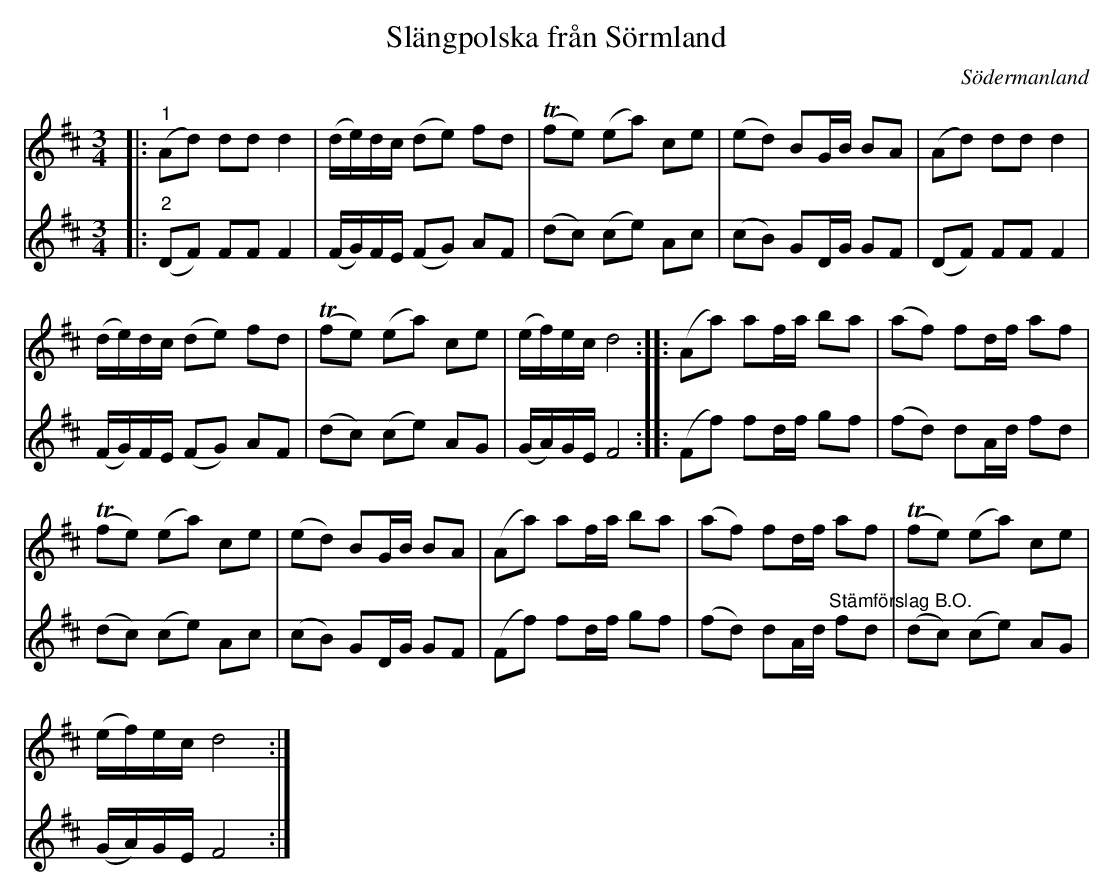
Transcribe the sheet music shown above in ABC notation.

X:1
T:Slängpolska från Sörmland
O:Södermanland
L:1/8
M:3/4
K:D
V:1
|:"^1" (Ad) dd d2 | (d/e/)d/c/ (de) fd |T (fe) (ea) ce | (ed) BG/B/ BA | (Ad) dd d2 |
(d/e/)d/c/ (de) fd |T (fe) (ea) ce | (e/f/)e/c/ d4 :: (Aa) af/a/ ba | (af) fd/f/ af |
T (fe) (ea) ce | (ed) BG/B/ BA | (Aa) af/a/ ba | (af) fd/f/ af |T (fe) (ea) ce |
(e/f/)e/c/ d4 :|
V:2
|:"^2" (DF) FF F2 | (F/G/)F/E/ (FG) AF | (dc) (ce) Ac | (cB) GD/G/ GF | (DF) FF F2 |
(F/G/)F/E/ (FG) AF | (dc) (ce) AG | (G/A/)G/E/ F4 :: (Ff) fd/f/ gf | (fd) dA/d/ fd |
(dc) (ce) Ac | (cB) GD/G/ GF | (Ff) fd/f/ gf | (fd) dA/d/"^Stämförslag B.O." fd | (dc) (ce) AG |
(G/A/)G/E/ F4 :|
